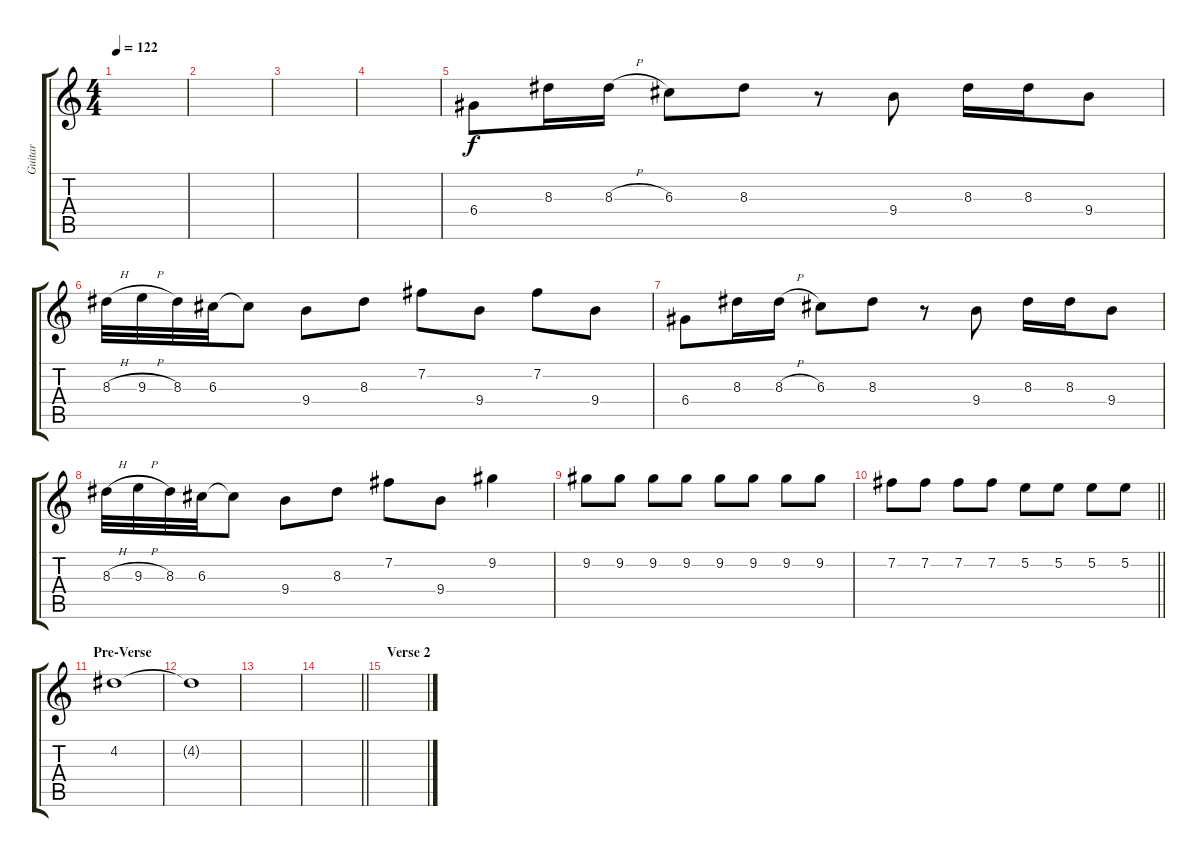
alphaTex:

\track ("Guitar" "Guitar") {instrument overdrivenguitar}
\staff {score tabs}
\tuning (E4 B3 G3 D3 A2 E2) {hide}
\ts (4 4)
\tempo 122
\clef g2
\ks c
|
|
|
|
6.4.8{instrument overdrivenguitar} 8.3.16 8.3{h}.16 6.3.8 8.3.8 r.8 9.4.8 8.3.16 8.3.16 9.4.8 |
8.3{h}.32 9.3{h}.32 8.3.32 6.3.32 6.3{t}.8 9.4.8 8.3.8 7.2.8 9.4.8 7.2.8 9.4.8 |
6.4.8 8.3.16 8.3{h}.16 6.3.8 8.3.8 r.8 9.4.8 8.3.16 8.3.16 9.4.8 |
8.3{h}.32 9.3{h}.32 8.3.32 6.3.32 6.3{t}.8 9.4.8 8.3.8 7.2.8 9.4.8 9.2.4 |
9.2.8 9.2.8 9.2.8 9.2.8 9.2.8 9.2.8 9.2.8 9.2.8 |
\barLineRight lightlight
7.2.8 7.2.8 7.2.8 7.2.8 5.2.8 5.2.8 5.2.8 5.2.8 |
\section ("" "Pre-Verse")
4.2.1 |
4.2{t}.1 |
|
\barLineRight lightlight
|
\section ("" "Verse 2")
